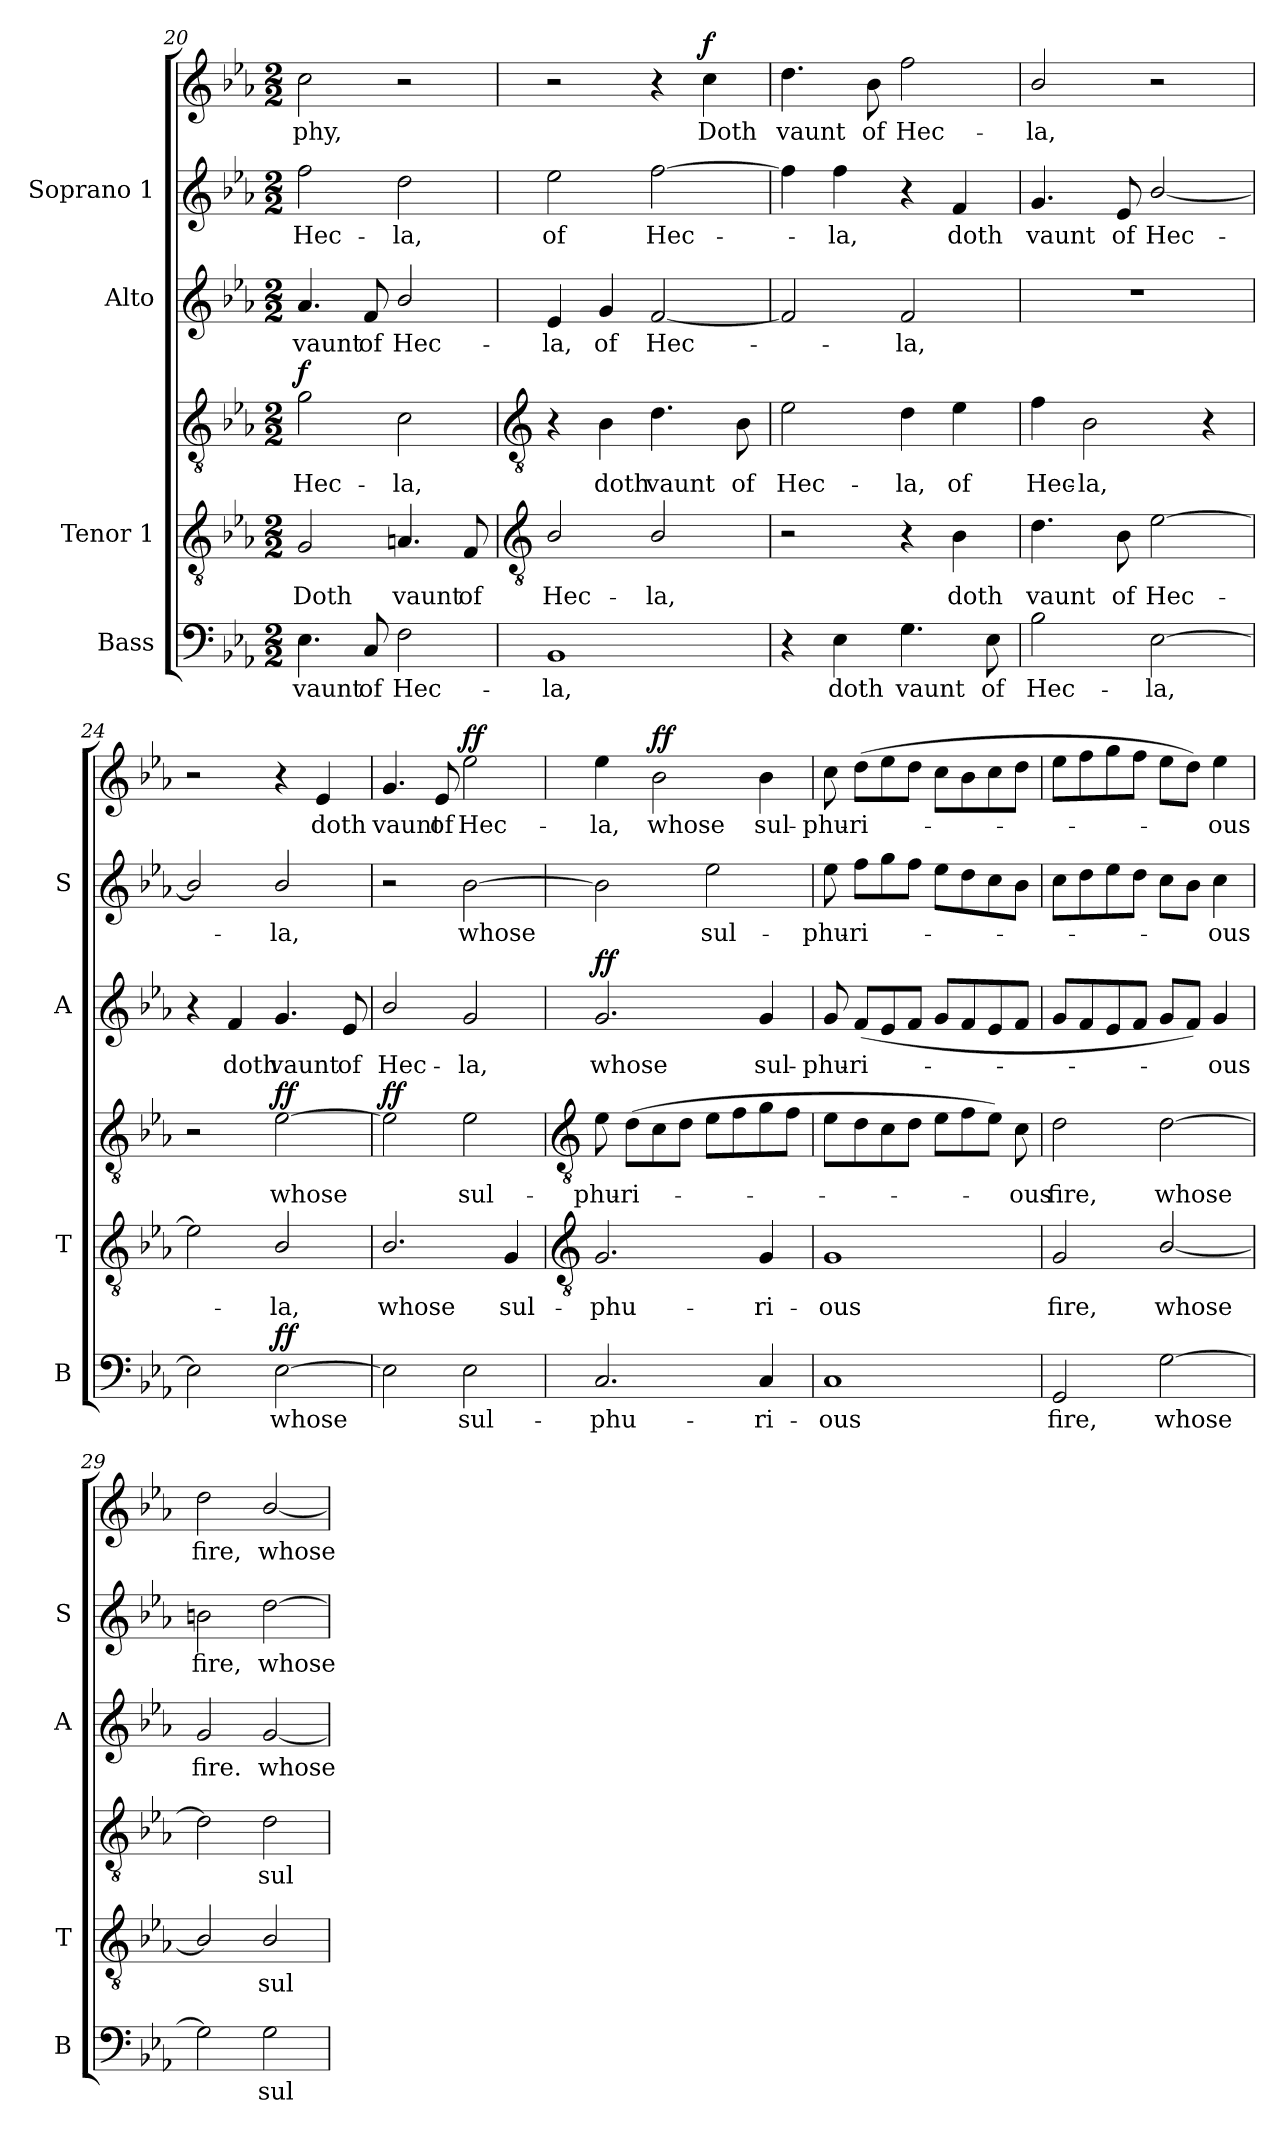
**kern	**text	**dynam	**kern	**text	**kern	**text	**dynam	**kern	**text	**dynam	**kern	**text	**kern	**text	**dynam
*part4	*part4	*part4	*part3	*part3	*part3	*part3	*part3	*part2	*part2	*part2	*part1	*part1	*part1	*part1	*part1
*staff6	*staff6	*staff6	*staff5	*staff5	*staff4	*staff4	*staff4/5	*staff3	*staff3	*staff3	*staff2	*staff2	*staff1	*staff1	*staff1/2
*I"Bass	*	*	*I"Tenor 1	*	*	*	*	*I"Alto	*	*	*I"Soprano 1	*	*	*	*
*I'B	*	*	*I'T	*	*	*	*	*I'A	*	*	*I'S	*	*	*	*
*clefF4	*	*	*clefGv2	*	*clefGv2	*	*	*clefG2	*	*	*clefG2	*	*clefG2	*	*
*k[b-e-a-]	*	*	*k[b-e-a-]	*	*k[b-e-a-]	*	*	*k[b-e-a-]	*	*	*k[b-e-a-]	*	*k[b-e-a-]	*	*
*E-:	*	*	*E-:	*	*E-:	*	*	*E-:	*	*	*E-:	*	*E-:	*	*
*M2/2	*	*	*M2/2	*	*M2/2	*	*	*M2/2	*	*	*M2/2	*	*M2/2	*	*
=20	=20	=20	=20	=20	=20	=20	=20	=20	=20	=20	=20	=20	=20	=20	=20
!	!LO:LY:b	!	!	!LO:LY:b	!	!LO:LY:b	!LO:DY:b=2	!	!LO:LY:b	!	!	!LO:LY:b	!	!LO:LY:b	!
4.E-	vaunt	.	2G	Doth	2g	Hec-	f	4.a-	vaunt	.	2ff	Hec-	2cc	phy,	.
!	!LO:LY:b	!	!	!	!	!	!	!	!LO:LY:b	!	!	!	!	!	!
8C	of	.	.	.	.	.	.	8f	of	.	.	.	.	.	.
!	!LO:LY:b	!	!	!LO:LY:b	!	!LO:LY:b	!	!	!LO:LY:b	!	!	!LO:LY:b	!	!	!
2F	Hec-	.	4.An	vaunt	2c	-la,	.	2b-/	Hec-	.	2dd	-la,	2r	.	.
!	!	!	!	!LO:LY:b	!	!	!	!	!	!	!	!	!	!	!
.	.	.	8F	of	.	.	.	.	.	.	.	.	.	.	.
!!LO:LB:g=z
=21	=21	=21	=21	=21	=21	=21	=21	=21	=21	=21	=21	=21	=21	=21	=21
*	*	*	*clefGv2	*	*clefGv2	*	*	*	*	*	*	*	*	*	*
!	!LO:LY:b	!	!	!LO:LY:b	!	!	!	!	!LO:LY:b	!	!	!LO:LY:b	!	!	!
1BB-	-la,	.	2B-/	Hec-	4r	.	.	4e-	-la,	.	2ee-	of	2r	.	.
!	!	!	!	!	!	!LO:LY:b	!	!	!LO:LY:b	!	!	!	!	!	!
.	.	.	.	.	4B-	doth	.	4g	of	.	.	.	.	.	.
!	!	!	!	!LO:LY:b	!	!LO:LY:b	!	!	!LO:LY:b	!	!	!LO:LY:b	!	!	!
.	.	.	2B-/	-la,	4.d	vaunt	.	[2f	Hec-	.	[2ff	Hec-	4r	.	.
!	!	!	!	!	!	!	!	!	!	!	!	!	!	!LO:LY:b	!LO:DY:b
.	.	.	.	.	.	.	.	.	.	.	.	.	4cc	Doth	f
!	!	!	!	!	!	!LO:LY:b	!	!	!	!	!	!	!	!	!
.	.	.	.	.	8B-	of	.	.	.	.	.	.	.	.	.
!!LO:LB:g=z
=22	=22	=22	=22	=22	=22	=22	=22	=22	=22	=22	=22	=22	=22	=22	=22
!	!	!	!	!	!	!LO:LY:b	!	!	!	!	!	!	!	!LO:LY:b	!
4r	.	.	2r	.	2e-	Hec-	.	2f]	.	.	4ff]	.	4.dd	-vaunt	.
!	!LO:LY:b	!	!	!	!	!	!	!	!	!	!	!LO:LY:b	!	!	!
4E-	doth	.	.	.	.	.	.	.	.	.	4ff	-la,	.	.	.
!	!	!	!	!	!	!	!	!	!	!	!	!	!	!LO:LY:b	!
.	.	.	.	.	.	.	.	.	.	.	.	.	8b-	of	.
!	!LO:LY:b	!	!	!	!	!LO:LY:b	!	!	!LO:LY:b	!	!	!	!	!LO:LY:b	!
4.G	vaunt	.	4r	.	4d	-la,	.	2f	-la,	.	4r	.	2ff	Hec-	.
!	!	!	!	!LO:LY:b	!	!LO:LY:b	!	!	!	!	!	!LO:LY:b	!	!	!
.	.	.	4B-	doth	4e-	of	.	.	.	.	4f	doth	.	.	.
!	!LO:LY:b	!	!	!	!	!	!	!	!	!	!	!	!	!	!
8E-	of	.	.	.	.	.	.	.	.	.	.	.	.	.	.
=23	=23	=23	=23	=23	=23	=23	=23	=23	=23	=23	=23	=23	=23	=23	=23
!	!LO:LY:b	!	!	!LO:LY:b	!	!LO:LY:b	!	!	!	!	!	!LO:LY:b	!	!LO:LY:b	!
2B-	Hec-	.	4.d	vaunt	4f	Hec-	.	1r	.	.	4.g	vaunt	2b-/	la,	.
!	!	!	!	!	!	!LO:LY:b	!	!	!	!	!	!	!	!	!
.	.	.	.	.	2B-	-la,	.	.	.	.	.	.	.	.	.
!	!	!	!	!LO:LY:b	!	!	!	!	!	!	!	!LO:LY:b	!	!	!
.	.	.	8B-	of	.	.	.	.	.	.	8e-	of	.	.	.
!	!LO:LY:b	!	!	!LO:LY:b	!	!	!	!	!	!	!	!LO:LY:b	!	!	!
[2E-	-la,	.	[2e-	Hec-	.	.	.	.	.	.	[2b-/	Hec-	2r	.	.
.	.	.	.	.	4r	.	.	.	.	.	.	.	.	.	.
=24	=24	=24	=24	=24	=24	=24	=24	=24	=24	=24	=24	=24	=24	=24	=24
2E-]	.	.	2e-]	.	2r	.	.	4r	.	.	2b-/]	.	2r	.	.
!	!	!	!	!	!	!	!	!	!LO:LY:b	!	!	!	!	!	!
.	.	.	.	.	.	.	.	4f	doth	.	.	.	.	.	.
!	!LO:LY:b	!LO:DY:b	!	!LO:LY:b	!	!LO:LY:b	!LO:DY:b	!	!LO:LY:b	!	!	!LO:LY:b	!	!	!
[2E-	whose	ff	2B-/	la,	[2e-	whose	ff	4.g	vaunt	.	2b-/	la,	4r	.	.
!	!	!	!	!	!	!	!	!	!	!	!	!	!	!LO:LY:b	!
.	.	.	.	.	.	.	.	.	.	.	.	.	4e-	doth	.
!	!	!	!	!	!	!	!	!	!LO:LY:b	!	!	!	!	!	!
.	.	.	.	.	.	.	.	8e-	of	.	.	.	.	.	.
=25	=25	=25	=25	=25	=25	=25	=25	=25	=25	=25	=25	=25	=25	=25	=25
!	!	!	!	!LO:LY:b	!	!	!LO:DY:b=2	!	!LO:LY:b	!	!	!	!	!LO:LY:b	!
2E-]	.	.	2.B-/	-whose	2e-]	.	ff	2b-/	Hec-	.	2r	.	4.g	vaunt	.
!	!	!	!	!	!	!	!	!	!	!	!	!	!	!LO:LY:b	!
.	.	.	.	.	.	.	.	.	.	.	.	.	8e-	of	.
!	!LO:LY:b	!	!	!	!	!LO:LY:b	!	!	!LO:LY:b	!	!	!LO:LY:b	!	!LO:LY:b	!LO:DY:b=2
2E-	sul-	.	.	.	2e-	sul-	.	2g	-la,	.	[2b-	-whose	2ee-	Hec-	ff
!	!	!	!	!LO:LY:b	!	!	!	!	!	!	!	!	!	!	!
.	.	.	4G	sul-	.	.	.	.	.	.	.	.	.	.	.
!!LO:LB:g=z
=26	=26	=26	=26	=26	=26	=26	=26	=26	=26	=26	=26	=26	=26	=26	=26
*	*	*	*clefGv2	*	*clefGv2	*	*	*	*	*	*	*	*	*	*
!	!LO:LY:b	!	!	!LO:LY:b	!	!LO:LY:b	!	!	!LO:LY:b	!LO:DY:b	!	!	!	!LO:LY:b	!
2.C	-phu-	.	2.G	phu-	8e-	-phu-	.	2.g	whose	ff	2b-]	.	4ee-	la,	.
!	!	!	!	!	!	!LO:LY:b	!	!	!	!	!	!	!	!	!
.	.	.	.	.	(>8dL	-ri-	.	.	.	.	.	.	.	.	.
!	!	!	!	!	!	!	!	!	!	!	!	!	!	!LO:LY:b	!LO:DY:b
.	.	.	.	.	8c	.	.	.	.	.	.	.	2b-	whose	ff
.	.	.	.	.	8dJ	.	.	.	.	.	.	.	.	.	.
!	!	!	!	!	!	!	!	!	!	!	!	!LO:LY:b	!	!	!
.	.	.	.	.	8e-L	.	.	.	.	.	2ee-	-sul-	.	.	.
.	.	.	.	.	8f	.	.	.	.	.	.	.	.	.	.
!	!LO:LY:b	!	!	!LO:LY:b	!	!	!	!	!LO:LY:b	!	!	!	!	!LO:LY:b	!
4C	-ri-	.	4G	-ri-	8g	.	.	4g	sul-	.	.	.	4b-	sul-	.
.	.	.	.	.	8fJ	.	.	.	.	.	.	.	.	.	.
!!LO:LB:g=z
=27	=27	=27	=27	=27	=27	=27	=27	=27	=27	=27	=27	=27	=27	=27	=27
!	!LO:LY:b	!	!	!LO:LY:b	!	!	!	!	!LO:LY:b	!	!	!LO:LY:b	!	!LO:LY:b	!
1C	-ous	.	1G	ous	8e-L	.	.	8g	-phu-	.	8ee-	phu-	8cc	-phu-	.
!	!	!	!	!	!	!	!	!	!LO:LY:b	!	!	!LO:LY:b	!	!LO:LY:b	!
.	.	.	.	.	8d	.	.	(<8fL	-ri-	.	8ffL	-ri-	(>8ddL	-ri-	.
.	.	.	.	.	8c	.	.	8e-	.	.	8gg	.	8ee-	.	.
.	.	.	.	.	8dJ	.	.	8fJ	.	.	8ffJ	.	8ddJ	.	.
.	.	.	.	.	8e-L	.	.	8gL	.	.	8ee-L	.	8ccL	.	.
.	.	.	.	.	8f	.	.	8f	.	.	8dd	.	8b-	.	.
.	.	.	.	.	8e-J)	.	.	8e-	.	.	8cc	.	8cc	.	.
!	!	!	!	!	!	!LO:LY:b	!	!	!	!	!	!	!	!	!
.	.	.	.	.	8c	-ous	.	8fJ	.	.	8b-J	.	8ddJ	.	.
=28	=28	=28	=28	=28	=28	=28	=28	=28	=28	=28	=28	=28	=28	=28	=28
!	!LO:LY:b	!	!	!LO:LY:b	!	!LO:LY:b	!	!	!	!	!	!	!	!	!
2GG	fire,	.	2G	fire,	2d	fire,	.	8gL	.	.	8ccL	.	8ee-L	.	.
.	.	.	.	.	.	.	.	8f	.	.	8dd	.	8ff	.	.
.	.	.	.	.	.	.	.	8e-	.	.	8ee-	.	8gg	.	.
.	.	.	.	.	.	.	.	8fJ	.	.	8ddJ	.	8ffJ	.	.
!	!LO:LY:b	!	!	!LO:LY:b	!	!LO:LY:b	!	!	!	!	!	!	!	!	!
[2G	whose	.	[2B-/	whose	[2d	whose	.	8gL	.	.	8ccL	.	8ee-L	.	.
.	.	.	.	.	.	.	.	8fJ)	.	.	8b-J	.	8ddJ)	.	.
!	!	!	!	!	!	!	!	!	!LO:LY:b	!	!	!LO:LY:b	!	!LO:LY:b	!
.	.	.	.	.	.	.	.	4g	ous	.	4cc	ous	4ee-	ous	.
=29	=29	=29	=29	=29	=29	=29	=29	=29	=29	=29	=29	=29	=29	=29	=29
!	!	!	!	!	!	!	!	!	!LO:LY:b	!	!	!LO:LY:b	!	!LO:LY:b	!
2G]	.	.	2B-/]	.	2d]	.	.	2g	fire.	.	2bn	fire,	2dd	fire,	.
!	!LO:LY:b	!	!	!LO:LY:b	!	!LO:LY:b	!	!	!LO:LY:b	!	!	!LO:LY:b	!	!LO:LY:b	!
2G	sul-	.	2B-/	-sul-	2d	sul-	.	[2g	whose	.	[2dd	whose	[2b-/	whose	.
=	=	=	=	=	=	=	=	=	=	=	=	=	=	=	=
*-	*-	*-	*-	*-	*-	*-	*-	*-	*-	*-	*-	*-	*-	*-	*-
